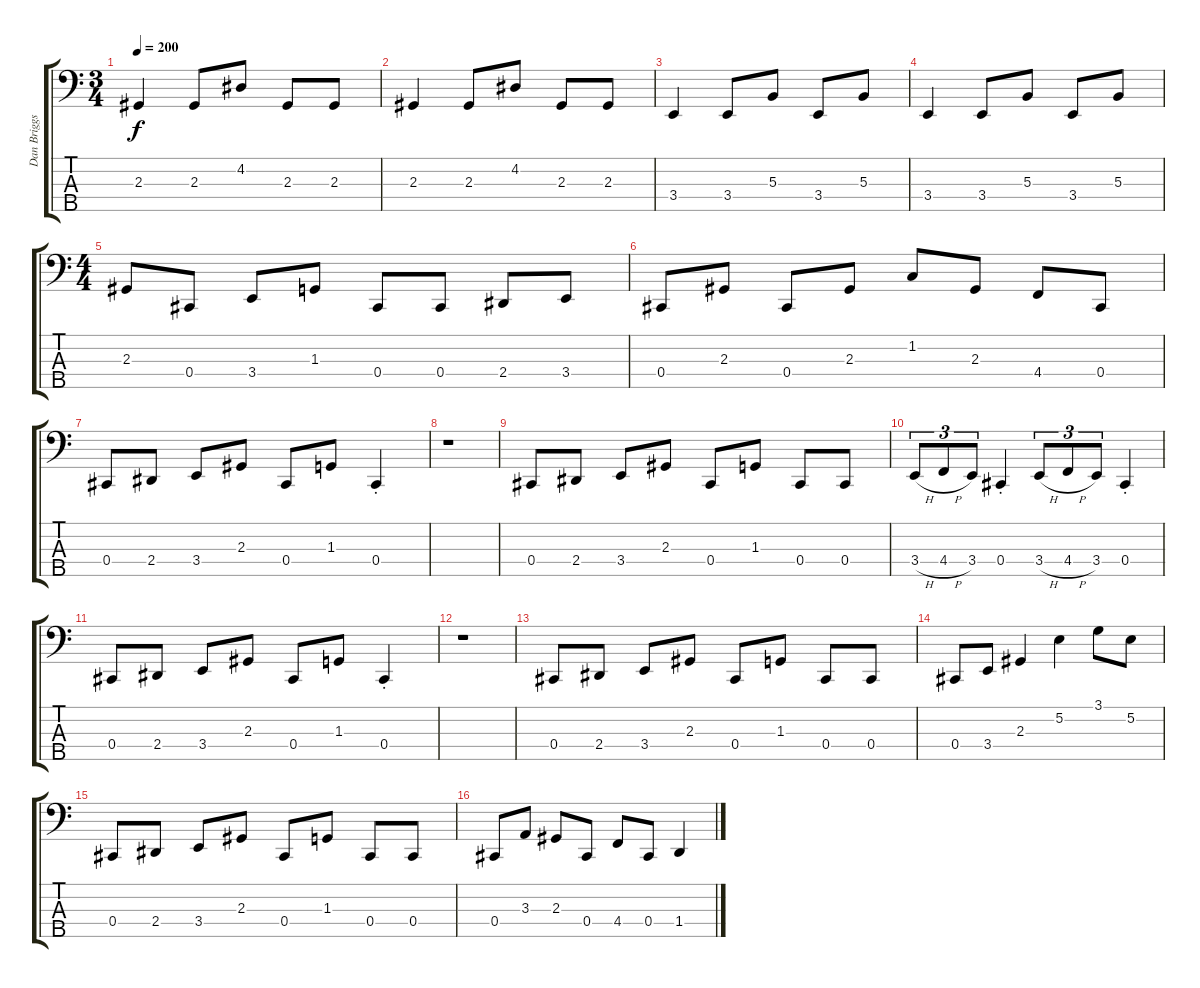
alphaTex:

\track ("Dan Briggs Bass" "Dan Briggs") {instrument electricbassfinger}
\staff {score tabs}
\tuning (E2 B1 Gb1 Db1 Ab0) {hide}
\ts (3 4)
\tempo 200
\clef f4
\ks c
2.3.4{dy f} 2.3.8 4.2.8 2.3.8 2.3.8 |
2.3.4 2.3.8 4.2.8 2.3.8 2.3.8 |
3.4.4 3.4.8 5.3.8 3.4.8 5.3.8 |
3.4.4 3.4.8 5.3.8 3.4.8 5.3.8 |
\ts (4 4)
2.3.8 0.4.8 3.4.8 1.3.8 0.4.8 0.4.8 2.4.8 3.4.8 |
0.4.8 2.3.8 0.4.8 2.3.8 1.2.8 2.3.8 4.4.8 0.4.8 |
0.4.8 2.4.8 3.4.8 2.3.8 0.4.8 1.3.8 0.4{st}.4 |
r.1 |
0.4.8 2.4.8 3.4.8 2.3.8 0.4.8 1.3.8 0.4.8 0.4.8 |
3.4{h}.8{tu (3 2)} 4.4{h}.8{tu (3 2)} 3.4.8{tu (3 2)} 0.4{st}.4 3.4{h}.8{tu (3 2)} 4.4{h}.8{tu (3 2)} 3.4.8{tu (3 2)} 0.4{st}.4 |
0.4.8 2.4.8 3.4.8 2.3.8 0.4.8 1.3.8 0.4{st}.4 |
r.1 |
0.4.8 2.4.8 3.4.8 2.3.8 0.4.8 1.3.8 0.4.8 0.4.8 |
0.4.8 3.4.8 2.3.4 5.2.4 3.1.8 5.2.8 |
0.4.8 2.4.8 3.4.8 2.3.8 0.4.8 1.3.8 0.4.8 0.4.8 |
0.4.8 3.3.8 2.3.8 0.4.8 4.4.8 0.4.8 1.4.4
